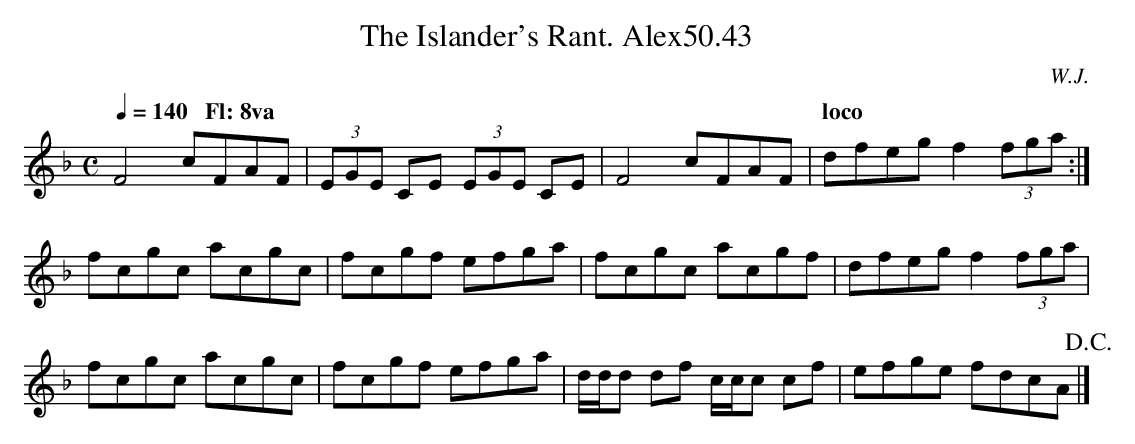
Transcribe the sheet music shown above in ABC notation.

X:1
T:Islander's Rant. Alex50.43, The
C:W.J.
M:C
L:1/8
Q:1/4=140 "   Fl: 8va"
K:F
F4 cFAF|(3EGE CE (3EGE  CE|F4 cFAF|[Q:"loco"]dfeg f2 (3fga:|
fcgc acgc|fcgf efga|fcgc acgf|dfeg f2 (3fga|
fcgc acgc|fcgf efga|d/d/d df c/c/c cf|efge fdcA!D.C.!|]
